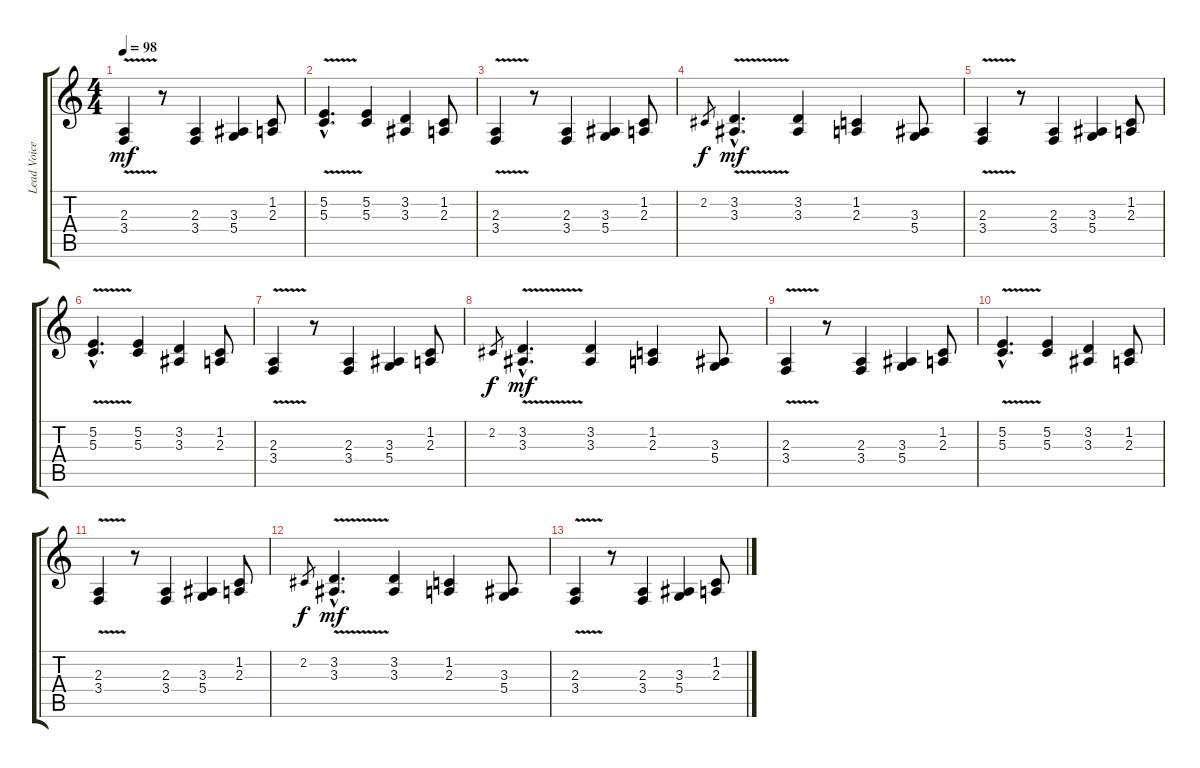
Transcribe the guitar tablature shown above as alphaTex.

\track ("Lead Voice" "Lead Voice") {instrument flute}
\staff {score tabs}
\tuning (E4 B3 G3 D3 A2 E2) {hide}
\ts (4 4)
\tempo 98
\clef g2
\ks c
(2.3{v} 3.4).4{dy mf} r.8 (2.3 3.4).4 (3.3 5.4).4 (1.2 2.3).8 |
(5.2{v hac} 5.3{hac}).4{d volume 10} (5.2 5.3).4 (3.2 3.3).4 (1.2 2.3).8 |
(2.3{v} 3.4).4 r.8 (2.3 3.4).4 (3.3 5.4).4 (1.2 2.3).8 |
2.2.8{gr dy f} (3.2{v hac} 3.3{hac}).4{d dy mf} (3.2 3.3).4 (1.2 2.3).4 (3.3 5.4).8 |
(2.3{v} 3.4).4 r.8 (2.3 3.4).4 (3.3 5.4).4 (1.2 2.3).8 |
(5.2{v hac} 5.3{hac}).4{d volume 5} (5.2 5.3).4 (3.2 3.3).4 (1.2 2.3).8 |
(2.3{v} 3.4).4 r.8 (2.3 3.4).4 (3.3 5.4).4 (1.2 2.3).8 |
2.2.8{gr dy f} (3.2{v hac} 3.3{hac}).4{d dy mf} (3.2 3.3).4 (1.2 2.3).4 (3.3 5.4).8 |
(2.3{v} 3.4).4 r.8 (2.3 3.4).4 (3.3 5.4).4 (1.2 2.3).8 |
(5.2{v hac} 5.3{hac}).4{d volume 0} (5.2 5.3).4 (3.2 3.3).4 (1.2 2.3).8 |
(2.3{v} 3.4).4 r.8 (2.3 3.4).4 (3.3 5.4).4 (1.2 2.3).8 |
2.2.8{gr dy f} (3.2{v hac} 3.3{hac}).4{d dy mf} (3.2 3.3).4 (1.2 2.3).4 (3.3 5.4).8 |
(2.3{v} 3.4).4 r.8 (2.3 3.4).4 (3.3 5.4).4 (1.2 2.3).8
